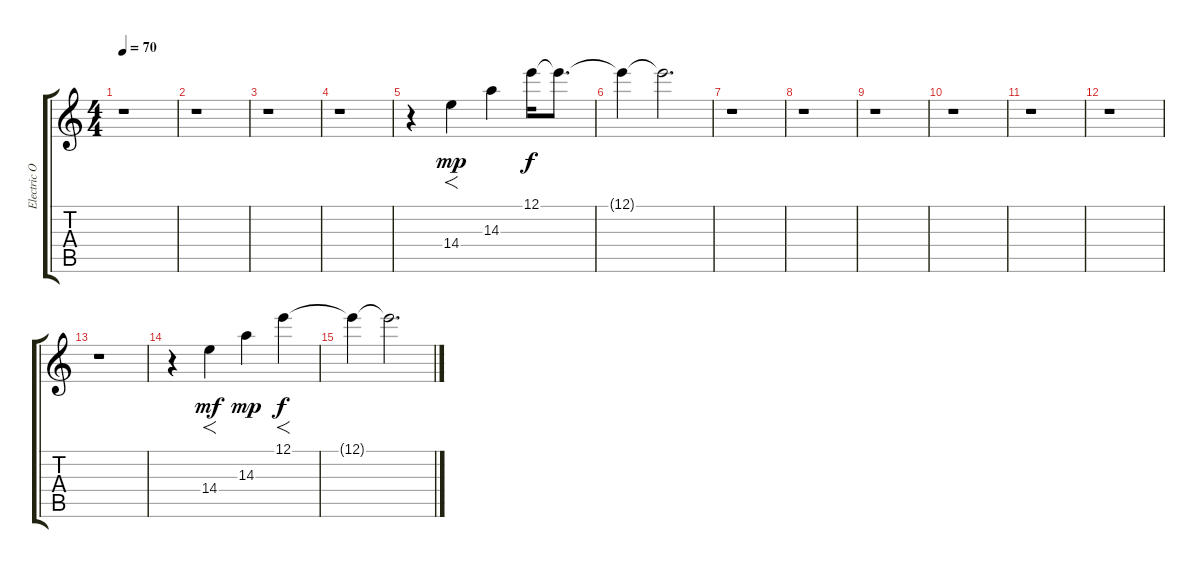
\track ("Electric Overdriven Guitar" "Electric O") {instrument overdrivenguitar}
\staff {score tabs}
\tuning (E4 B3 G3 D3 A2 E2) {hide}
\ts (4 4)
\tempo 70
\clef g2
\ks c
r.1{dy f} |
r.1 |
r.1 |
r.1 |
r.4 14.4.4{f dy mp volume 15} 14.3.4 12.1.16{dy f volume 0} 12.1{t}.8{d volume 13} |
12.1{t}.4 12.1{t}.2{d volume 0} |
r.1 |
r.1 |
r.1 |
r.1 |
r.1 |
r.1 |
r.1 |
r.4 14.4.4{f dy mf volume 15} 14.3.4{dy mp} 12.1.4{f dy f} |
12.1{t}.4 12.1{t}.2{d}
